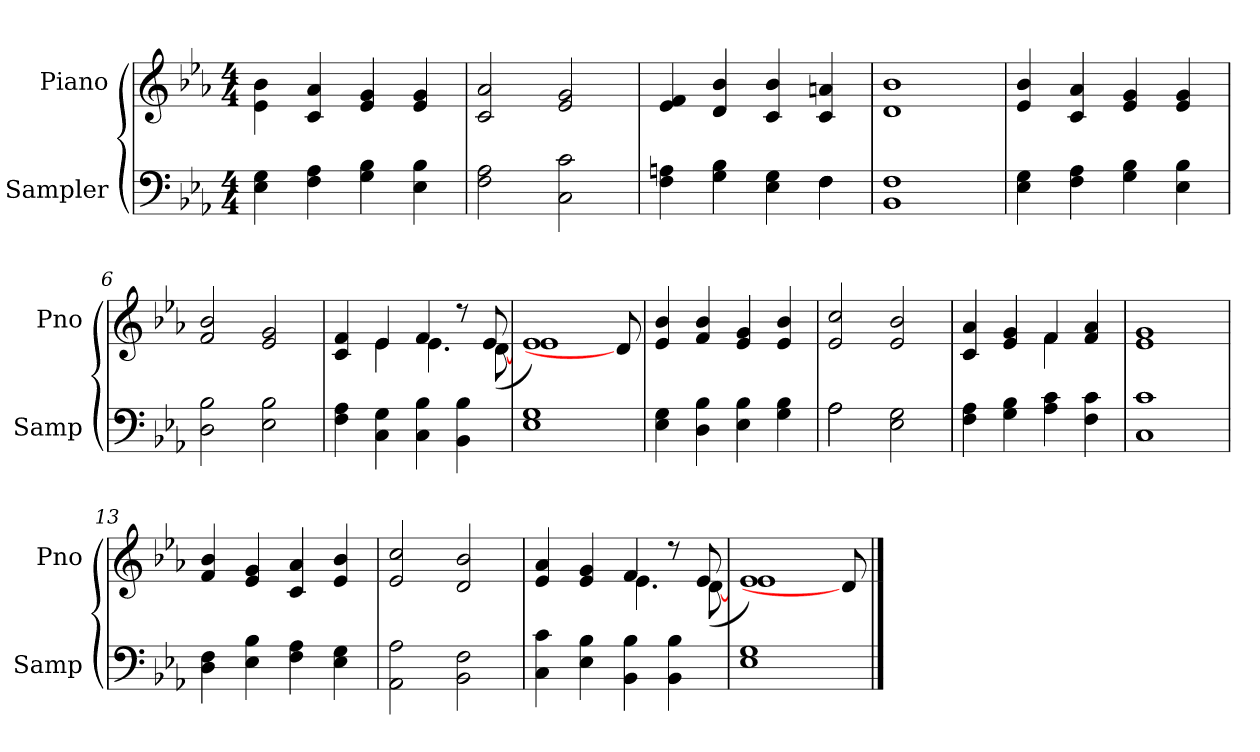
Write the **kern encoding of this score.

**kern	**kern
*part2	*part1
*staff2	*staff1
*I"Sampler	*I"Piano
*I'Samp	*I'Pno
*clefF4	*clefG2
*k[b-e-a-]	*k[b-e-a-]
*E-:	*E-:
*M4/4	*M4/4
=1	=1
4E- 4G	4e-\ 4b-\
4F 4A-	4c 4a-
4G 4B-	4e- 4g
4E- 4B-	4e- 4g
=2	=2
2F 2A-	2c 2a-
2C 2c	2e- 2g
=3	=3
*^	*
4F 4An	2.ryy	4e- 4f
4G 4B-	.	4d 4b-
4E- 4G	.	4c 4b-
4F\	4F	4c 4an
*v	*v	*
=4	=4
1BB- 1F	1d 1b-
=5	=5
4E- 4G	4e- 4b-
4F 4A-	4c 4a-
4G 4B-	4e- 4g
4E- 4B-	4e- 4g
=6	=6
2D 2B-	2f 2b-
2E- 2B-	2e- 2g
=7	=7
*	*^
4F 4A-	4c 4f	4ryy
4C 4G	4e-/	4e-
4C 4B-	4f/	4.e-
4BB- 4B-	8r	.
.	8e-/	([8d
=8	=8	=8
1E- 1G	1e-/)	1e-
8ryy	8ryy	8d]
*	*v	*v
=9	=9
4E- 4G	4e- 4b-
4D 4B-	4f 4b-
4E- 4B-	4e- 4g
4G 4B-	4e- 4b-
=10	=10
*^	*
2A-\	2A-	2e- 2cc
2E- 2G	2ryy	2e- 2b-
*v	*v	*
=11	=11
*	*^
4F 4A-	4c/ 4a-/	2ryy
4G 4B-	4e-/ 4g/	.
4A- 4c	4f/	4f
4F 4c	4f 4a-	4ryy
*	*v	*v
=12	=12
1C 1c	1e- 1g
=13	=13
4D 4F	4f 4b-
4E- 4B-	4e- 4g
4F 4A-	4c 4a-
4E- 4G	4e- 4b-
=14	=14
2AA- 2A-	2e- 2cc
2BB- 2F	2d 2b-
=15	=15
*	*^
4C 4c	4e- 4a-	2ryy
4E- 4B-	4e- 4g	.
4BB- 4B-	4f/	4.e-
4BB- 4B-	8r	.
.	8e-/	([8d
=16	=16	=16
1E- 1G	1e-/)	1e-
8ryy	8ryy	8d]
*	*v	*v
==	==
*-	*-
